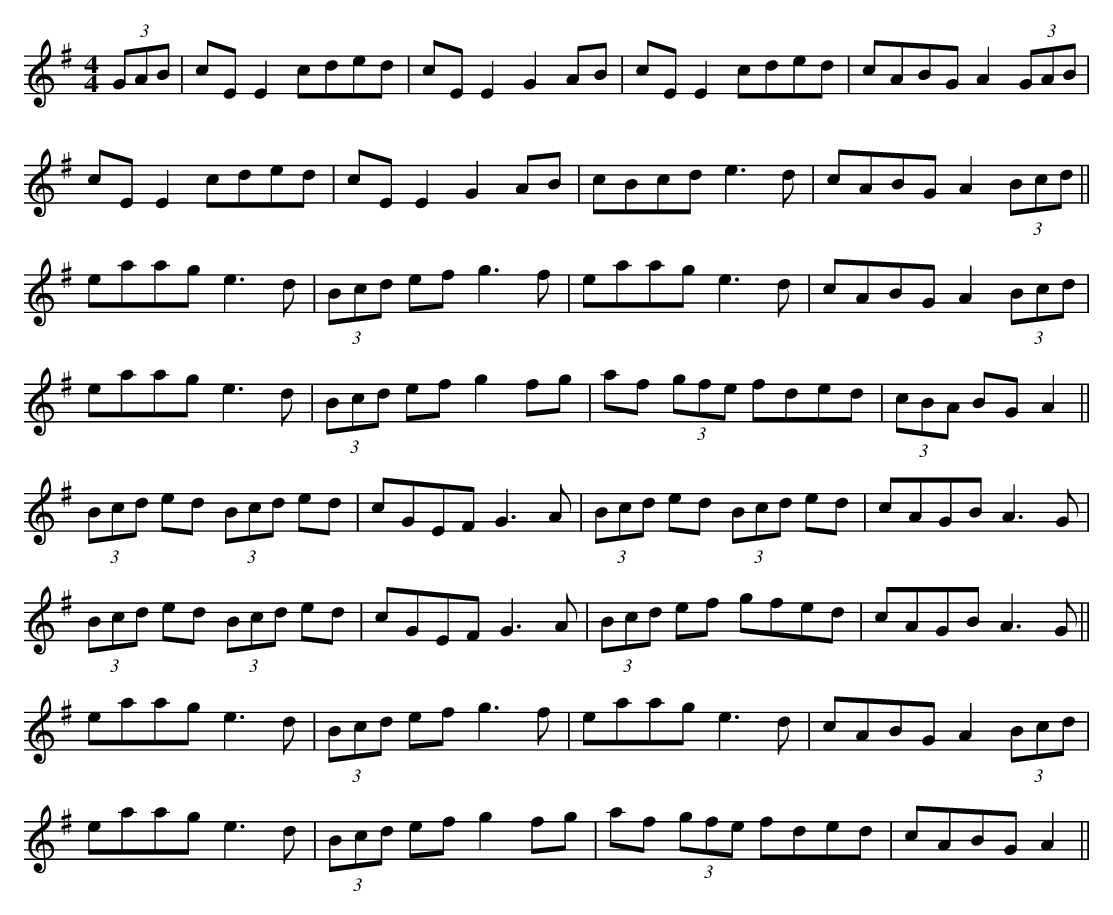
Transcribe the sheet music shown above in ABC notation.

X:1
M:4/4
K:Ador
(3GAB|cE E2 cded|cE E2 G2 AB|cE E2 cded|cABG A2 (3GAB|
cE E2 cded|cE E2 G2 AB|cBcd e3d|cABG A2 (3Bcd||
eaag e3d|(3Bcd ef g3f|eaag e3d|cABG A2 (3Bcd|
eaag e3d|(3Bcd ef g2 fg|af (3gfe fded|(3cBA BG A2||
(3Bcd ed (3Bcd ed|cGEF G3A|(3Bcd ed (3Bcd ed|cAGB A3G|
(3Bcd ed (3Bcd ed|cGEF G3A|(3Bcd ef gfed|cAGB A3G||
eaag e3d|(3Bcd ef g3f|eaag e3d|cABG A2 (3Bcd|
eaag e3d|(3Bcd ef g2 fg|af (3gfe fded|cABG A2||
